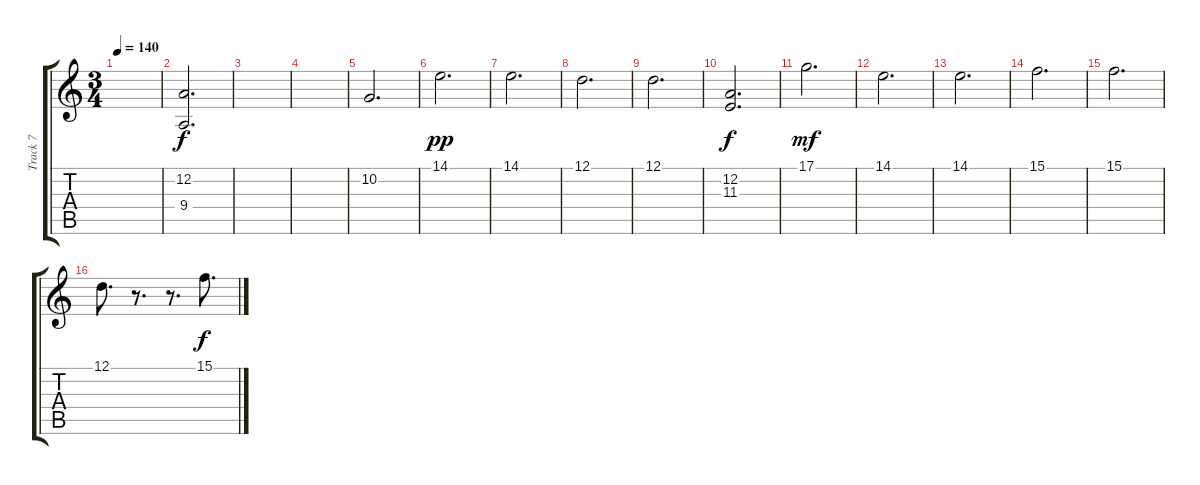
\track ("Track 7" "Track 7") {instrument violin}
\staff {score tabs}
\tuning (D4 A3 F3 C3 G2 D2) {hide}
\ts (3 4)
\tempo 140
\clef g2
\ks c
|
(12.2 9.4).2{d} |
|
|
10.2.2{d} |
14.1.2{d dy pp} |
14.1.2{d} |
12.1.2{d} |
12.1.2{d} |
(12.2 11.3).2{d dy f} |
17.1.2{d dy mf} |
14.1.2{d} |
14.1.2{d} |
15.1.2{d} |
15.1.2{d} |
12.1.8{d} r.8{d} r.8{d} 15.1.8{d dy f}
